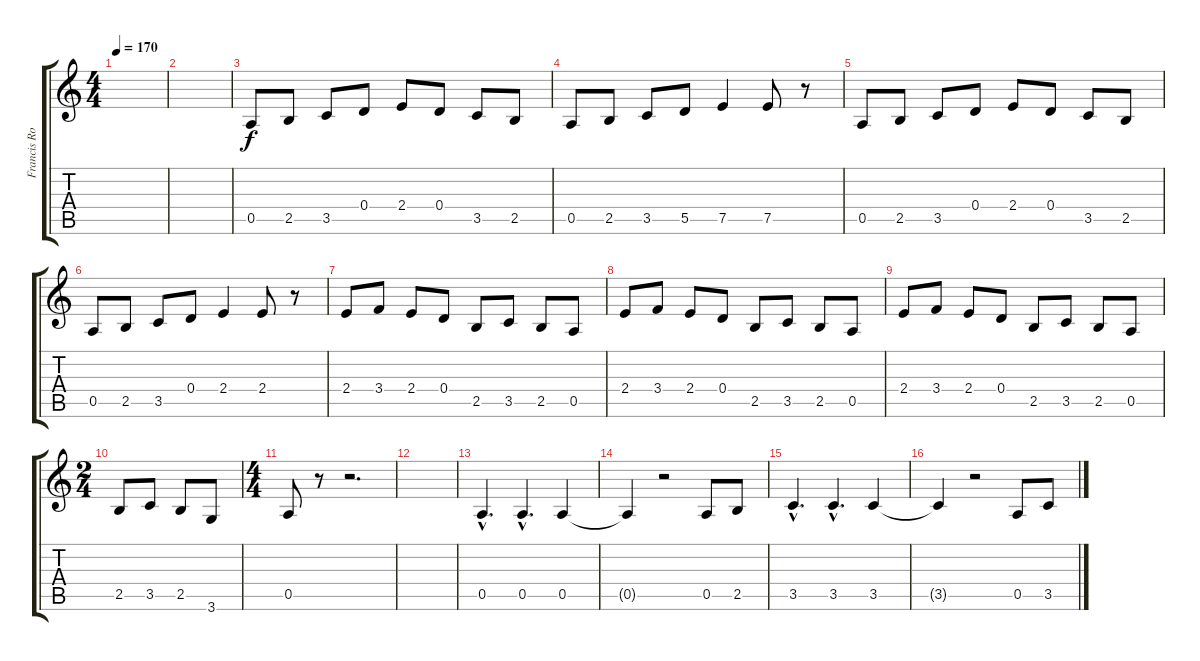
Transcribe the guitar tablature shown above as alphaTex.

\track ("Francis Rossi" "Francis Ro") {instrument overdrivenguitar}
\staff {score tabs}
\tuning (E4 B3 G3 D3 A2 E2) {hide}
\ts (4 4)
\tempo 170
\clef g2
\ks c
|
|
0.5.8 2.5.8 3.5.8 0.4.8 2.4.8 0.4.8 3.5.8 2.5.8 |
0.5.8 2.5.8 3.5.8 5.5.8 7.5.4 7.5.8 r.8 |
0.5.8 2.5.8 3.5.8 0.4.8 2.4.8 0.4.8 3.5.8 2.5.8 |
0.5.8 2.5.8 3.5.8 0.4.8 2.4.4 2.4.8 r.8 |
2.4.8 3.4.8 2.4.8 0.4.8 2.5.8 3.5.8 2.5.8 0.5.8 |
2.4.8 3.4.8 2.4.8 0.4.8 2.5.8 3.5.8 2.5.8 0.5.8 |
2.4.8 3.4.8 2.4.8 0.4.8 2.5.8 3.5.8 2.5.8 0.5.8 |
\ts (2 4)
2.5.8 3.5.8 2.5.8 3.6.8 |
\ts (4 4)
0.5.8 r.8 r.2{d} |
|
0.5{hac}.4{d} 0.5{hac}.4{d} 0.5.4 |
0.5{t}.4 r.2 0.5.8 2.5.8 |
3.5{hac}.4{d} 3.5{hac}.4{d} 3.5.4 |
3.5{t}.4 r.2 0.5.8 3.5.8
